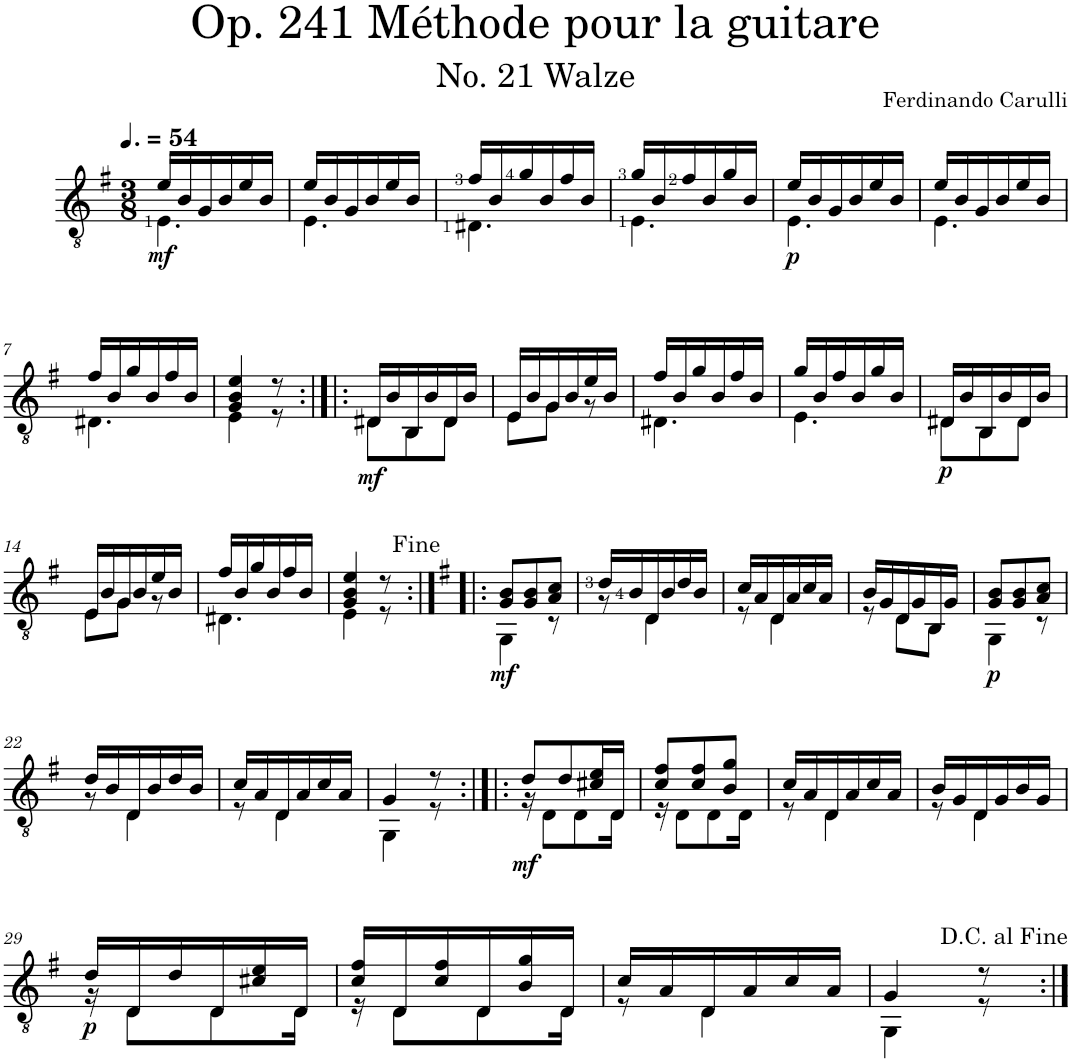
**kern	**dynam
*part1	*part1
*staff1	*staff1
*I"Classical Guitar	*
*clefGv2	*
*k[f#]	*
*e:	*
*M3/8	*
*MM81	*
=1	=1
*^	*
!	!	!LO:DY:b
16e/LL	4.E\	mf
16B/	.	.
16G/	.	.
16B/	.	.
16e/	.	.
16B/JJ	.	.
=2	=2	=2
16e/LL	4.E\	.
16B/	.	.
16G/	.	.
16B/	.	.
16e/	.	.
16B/JJ	.	.
=3	=3	=3
16f#/LL	4.D#X\	.
16B/	.	.
16g/	.	.
16B/	.	.
16f#/	.	.
16B/JJ	.	.
=4	=4	=4
16g/LL	4.E\	.
16B/	.	.
16f#/	.	.
16B/	.	.
16g/	.	.
16B/JJ	.	.
=5	=5	=5
!	!	!LO:DY:b
16e/LL	4.E\	p
16B/	.	.
16G/	.	.
16B/	.	.
16e/	.	.
16B/JJ	.	.
=6	=6	=6
16e/LL	4.E\	.
16B/	.	.
16G/	.	.
16B/	.	.
16e/	.	.
16B/JJ	.	.
!!LO:LB:g=z	!!
=7	=7	=7
16f#/LL	4.D#X\	.
16B/	.	.
16g/	.	.
16B/	.	.
16f#/	.	.
16B/JJ	.	.
=8	=8	=8
4G/ 4B/ 4e/	4E\	.
8r	8r	.
=9:|!|:	=9:|!|:	=9:|!|:
!	!	!LO:DY:b
16D#X/LL	8D#\L	mf
16B/	.	.
16BB/	8BB\	.
16B/	.	.
16D#/	8D#\J	.
16B/JJ	.	.
=10	=10	=10
16E/LL	8E\L	.
16B/	.	.
16G/	8G\J	.
16B/	.	.
16e/	8r	.
16B/JJ	.	.
=11	=11	=11
16f#/LL	4.D#X\	.
16B/	.	.
16g/	.	.
16B/	.	.
16f#/	.	.
16B/JJ	.	.
=12	=12	=12
16g/LL	4.E\	.
16B/	.	.
16f#/	.	.
16B/	.	.
16g/	.	.
16B/JJ	.	.
=13	=13	=13
!	!	!LO:DY:b
16D#X/LL	8D#\L	p
16B/	.	.
16BB/	8BB\	.
16B/	.	.
16D#/	8D#\J	.
16B/JJ	.	.
!!LO:LB:g=z	!!
=14	=14	=14
16E/LL	8E\L	.
16B/	.	.
16G/	8G\J	.
16B/	.	.
16e/	8r	.
16B/JJ	.	.
=15	=15	=15
16f#/LL	4.D#X\	.
16B/	.	.
16g/	.	.
16B/	.	.
16f#/	.	.
16B/JJ	.	.
=16	=16	=16
4G/ 4B/ 4e/	4E\	.
8r	8r	.
=17:|!|:	=17:|!|:	=17:|!|:
*k[f#]	*	*
*G:	*	*
!	!	!LO:DY:b
8G/ 8B/L	4GG\	mf
8G/ 8B/	.	.
8A/ 8c/J	8r	.
=18	=18	=18
16d/LL	8r	.
16B/	.	.
16D/	4D\	.
16B/	.	.
16d/	.	.
16B/JJ	.	.
=19	=19	=19
16c/LL	8r	.
16A/	.	.
16D/	4D\	.
16A/	.	.
16c/	.	.
16A/JJ	.	.
=20	=20	=20
16B/LL	8r	.
16G/	.	.
16D/	8D\L	.
16G/	.	.
16BB/	8BB\J	.
16G/JJ	.	.
=21	=21	=21
!	!	!LO:DY:b
8G/ 8B/L	4GG\	p
8G/ 8B/	.	.
8A/ 8c/J	8r	.
!!LO:LB:g=z	!!
=22	=22	=22
16d/LL	8r	.
16B/	.	.
16D/	4D\	.
16B/	.	.
16d/	.	.
16B/JJ	.	.
=23	=23	=23
16c/LL	8r	.
16A/	.	.
16D/	4D\	.
16A/	.	.
16c/	.	.
16A/JJ	.	.
=24	=24	=24
4G/	4GG\	.
8r	8r	.
=25:|!|:	=25:|!|:	=25:|!|:
!	!	!LO:DY:b
8d/L	16r	mf
.	8D\L	.
8d/	.	.
.	8D\	.
16c#X/ 16e/L	.	.
16D/JJ	16D\Jk	.
=26	=26	=26
8c/ 8f#/L	16r	.
.	8D\L	.
8c/ 8f#/	.	.
.	8D\	.
8B/ 8g/J	.	.
.	16D\Jk	.
=27	=27	=27
16c/LL	8r	.
16A/	.	.
16D/	4D\	.
16A/	.	.
16c/	.	.
16A/JJ	.	.
=28	=28	=28
16B/LL	8r	.
16G/	.	.
16D/	4D\	.
16G/	.	.
16B/	.	.
16G/JJ	.	.
!!LO:LB:g=z	!!
=29	=29	=29
!	!	!LO:DY:b
16d/LL	16r	p
16D/	8D\L	.
16d/	.	.
16D/	8D\	.
16c#X/ 16e/	.	.
16D/JJ	16D\Jk	.
=30	=30	=30
16c/ 16f#/LL	16r	.
16D/	8D\L	.
16c/ 16f#/	.	.
16D/	8D\	.
16B/ 16g/	.	.
16D/JJ	16D\Jk	.
=31	=31	=31
16c/LL	8r	.
16A/	.	.
16D/	4D\	.
16A/	.	.
16c/	.	.
16A/JJ	.	.
=32	=32	=32
4G/	4GG\	.
8r	8r	.
*v	*v	*
=:|!	=:|!
*-	*-
